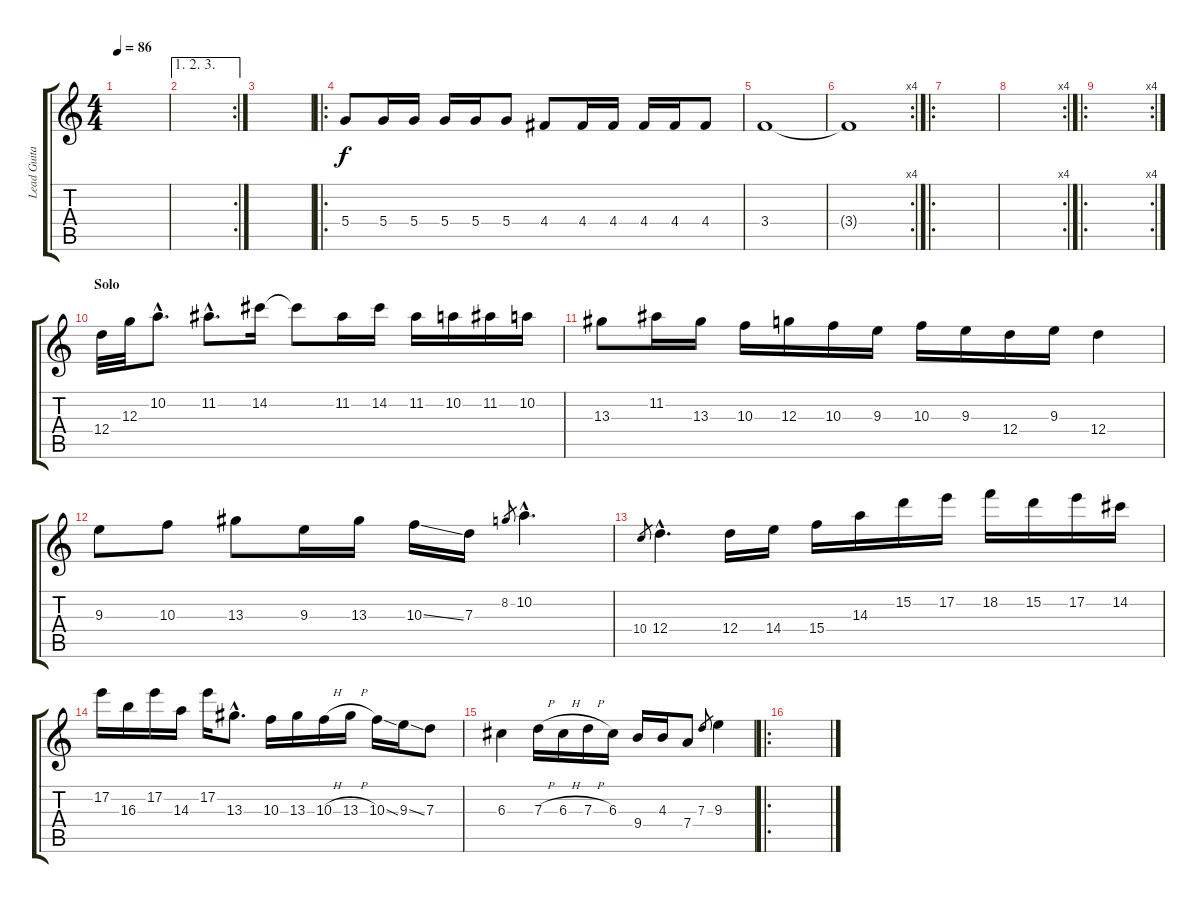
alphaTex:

\track ("Lead Guitar" "Lead Guita") {instrument overdrivenguitar}
\staff {score tabs}
\tuning (E4 B3 G3 D3 A2 D2) {hide}
\ts (4 4)
\tempo 86
\clef g2
\ks c
|
\ae (1 2 3)
\rc 2
|
|
\ro
5.4.8 5.4.16 5.4.16 5.4.16 5.4.16 5.4.8 4.4.8 4.4.16 4.4.16 4.4.16 4.4.16 4.4.8 |
3.4.1 |
\rc 4
3.4{t}.1 |
\ro
|
\rc 4
|
\ro
\rc 4
|
\section ("" "Solo")
12.4.32 12.3.32 10.2{hac}.8{d} 11.2{hac}.8{d} 14.2.16 14.2{t}.8 11.2.16 14.2.16 11.2.16 10.2.16 11.2.16 10.2.16 |
13.3.8 11.2.16 13.3.16 10.3.16 12.3.16 10.3.16 9.3.16 10.3.16 9.3.16 12.4.16 9.3.16 12.4.4 |
9.3.8 10.3.8 13.3.8 9.3.16 13.3.16 10.3{ss}.16 7.3.16 8.2.8{gr} 10.2{hac}.4{d} |
10.4.8{gr} 12.4{hac}.4{d} 12.4.16 14.4.16 15.4.16 14.3.16 15.2.16 17.2.16 18.2.16 15.2.16 17.2.16 14.2.16 |
17.2.16 16.3.16 17.2.16 14.3.16 17.2.16 13.3{hac}.8{d} 10.3.16 13.3.16 10.3{h}.16 13.3{h}.16 10.3{ss}.16 9.3{ss}.16 7.3.8 |
6.3.4 7.3{h}.16 6.3{h}.16 7.3{h}.16 6.3.16 9.4.16 4.3.16 7.4.8 7.3.8{gr} 9.3.4 |
\ro
